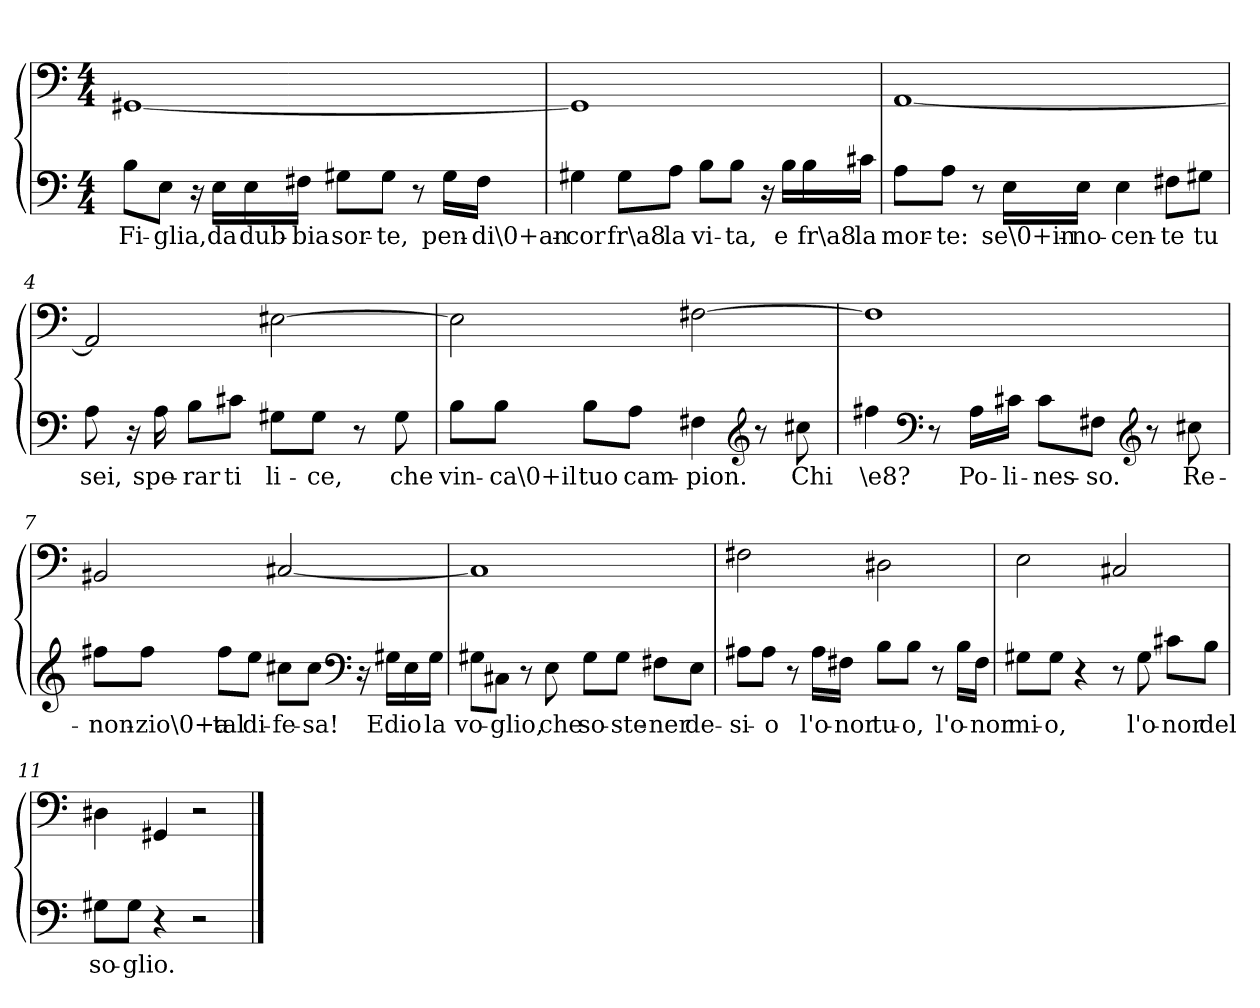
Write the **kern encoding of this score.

**kern	**text	**kern
*part1	*part1	*part1
*staff2	*staff2	*staff1
*clefF4	*	*clefF4
*k[]	*	*k[]
*a:	*	*a:
*M4/4	*	*M4/4
=1	=1	=1
8B\L	Fi-	[1GG#X/
8E\J	-glia,	.
16r	.	.
16E\LL	da	.
16E\	dub-	.
16F#X\JJ	-bia	.
8G#X\L	sor-	.
8G#\J	-te,	.
8r	.	.
16G#\LL	pen-	.
16F#\JJ	-di\0+an-	.
=2	=2	=2
4G#X\	-cor	1GG#/]
8G#\L	fr\a8	.
8A\J	la	.
8B\L	vi-	.
8B\J	-ta,	.
16r	.	.
16B\LL	e	.
16B\	fr\a8	.
16c#X\JJ	la	.
=3	=3	=3
8A\L	mor-	[1AA/
8A\J	-te:	.
8r	.	.
16E\LL	se\0+in-	.
16E\JJ	-no-	.
4E\	-cen-	.
8F#X\L	-te	.
8G#X\J	tu	.
=4	=4	=4
8A\	sei,	2AA/]
16r	.	.
16A\	spe-	.
8B\L	-rar	.
8c#X\J	ti	.
8G#X\L	li-	[2E#X\
8G#\J	-ce,	.
8r	.	.
8G#\	che	.
=5	=5	=5
8B\L	vin-	2E#\]
8B\J	-ca\0+il	.
8B\L	tuo	.
8A\J	cam-	.
4F#X\	-pion.	[2F#X\
*clefG2	*	*
8r	.	.
8cc#X\	Chi	.
=6	=6	=6
4ff#X\	\e8?	1F#\]
*clefF4	*	*
8r	.	.
16A\LL	Po-	.
16c#X\JJ	-li-	.
8c#\L	-nes-	.
8F#X\J	-so.	.
*clefG2	*	*
8r	.	.
8cc#X\	Re-	.
=7	=7	=7
8ff#X\L	-non-	2BB#X/
8ff#\J	-zio\0+a	.
8ff#\L	tal	.
8ee\J	di-	.
8cc#X\L	-fe-	[2C#X/
8cc#\J	-sa!	.
*clefF4	*	*
16r	.	.
16G#X\LL	Ed	.
16E\	io	.
16G#\JJ	la	.
=8	=8	=8
8G#X\L	vo-	1C#/]
8C#X\J	-glio,	.
8r	.	.
8E\	che	.
8G#\L	so-	.
8G#\J	-ste-	.
8F#X\L	-ner	.
8E\J	de-	.
=9	=9	=9
8A#X\L	-si-	2F#X\
8A#\J	-o	.
8r	.	.
16A#\LL	l'o-	.
16F#X\JJ	-nor	.
8B\L	tu-	2D#X\
8B\J	-o,	.
8r	.	.
16B\LL	l'o-	.
16F#\JJ	-nor	.
=10	=10	=10
8G#X\L	mi-	2E\
8G#\J	-o,	.
4r	.	.
8r	.	2C#X/
8G#\	l'o-	.
8c#X\L	-nor	.
8B\J	del	.
=11	=11	=11
8G#X\L	so-	4D#X\
8G#\J	-glio.	.
4r	.	4GG#X/
2r	.	2r
==	==	==
*-	*-	*-
